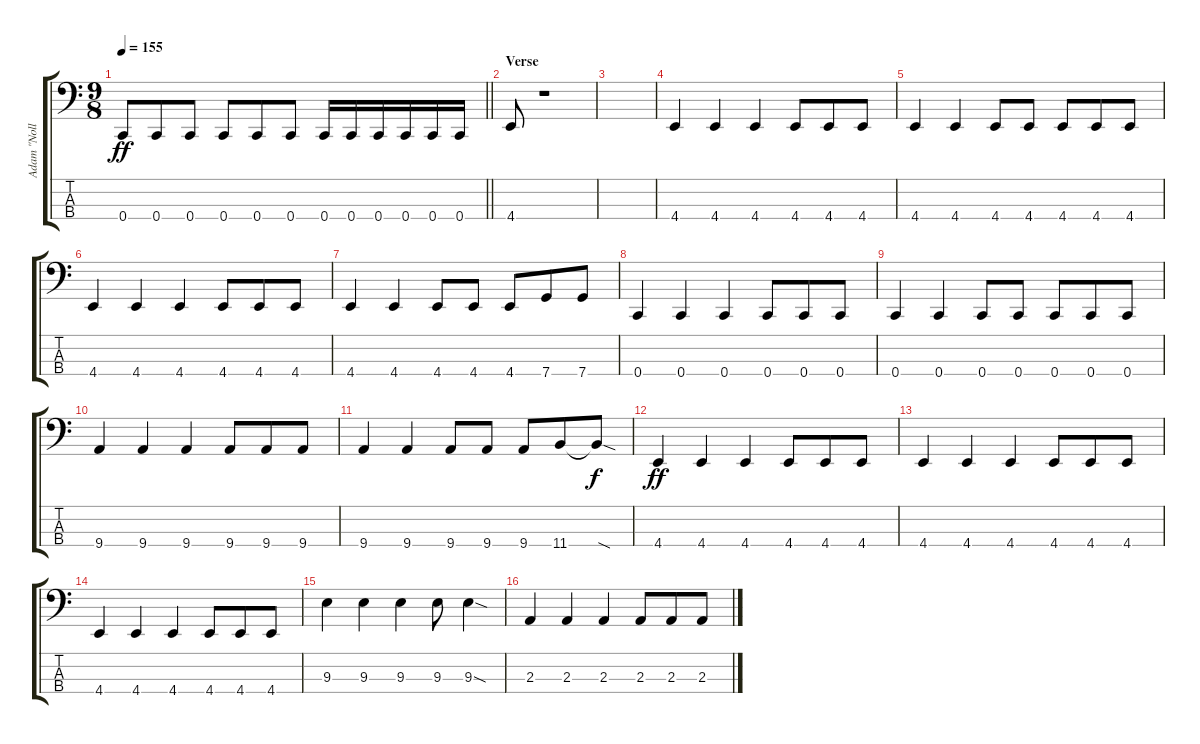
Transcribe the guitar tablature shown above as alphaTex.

\track ("Adam \"Nolly\" Getgood - Bass" "Adam \"Noll") {instrument electricbassfinger}
\staff {score tabs}
\tuning (F2 C2 G1 C1) {hide}
\ts (9 8)
\tempo 155
\clef f4
\barLineRight lightlight
\ks c
0.4.8{dy ff} 0.4.8 0.4.8 0.4.8 0.4.8 0.4.8 0.4.16 0.4.16 0.4.16 0.4.16 0.4.16 0.4.16 |
\section ("" "Verse")
4.4.8 r.1 |
|
4.4.4 4.4.4 4.4.4 4.4.8 4.4.8 4.4.8 |
4.4.4 4.4.4 4.4.8 4.4.8 4.4.8 4.4.8 4.4.8 |
4.4.4 4.4.4 4.4.4 4.4.8 4.4.8 4.4.8 |
4.4.4 4.4.4 4.4.8 4.4.8 4.4.8 7.4.8 7.4.8 |
0.4.4 0.4.4 0.4.4 0.4.8 0.4.8 0.4.8 |
0.4.4 0.4.4 0.4.8 0.4.8 0.4.8 0.4.8 0.4.8 |
9.4.4 9.4.4 9.4.4 9.4.8 9.4.8 9.4.8 |
9.4.4 9.4.4 9.4.8 9.4.8 9.4.8 11.4.8 11.4{sod t}.8{dy f} |
4.4.4{dy ff} 4.4.4 4.4.4 4.4.8 4.4.8 4.4.8 |
4.4.4 4.4.4 4.4.4 4.4.8 4.4.8 4.4.8 |
4.4.4 4.4.4 4.4.4 4.4.8 4.4.8 4.4.8 |
9.3.4 9.3.4 9.3.4 9.3.8 9.3{sod}.4 |
2.3.4 2.3.4 2.3.4 2.3.8 2.3.8 2.3.8
